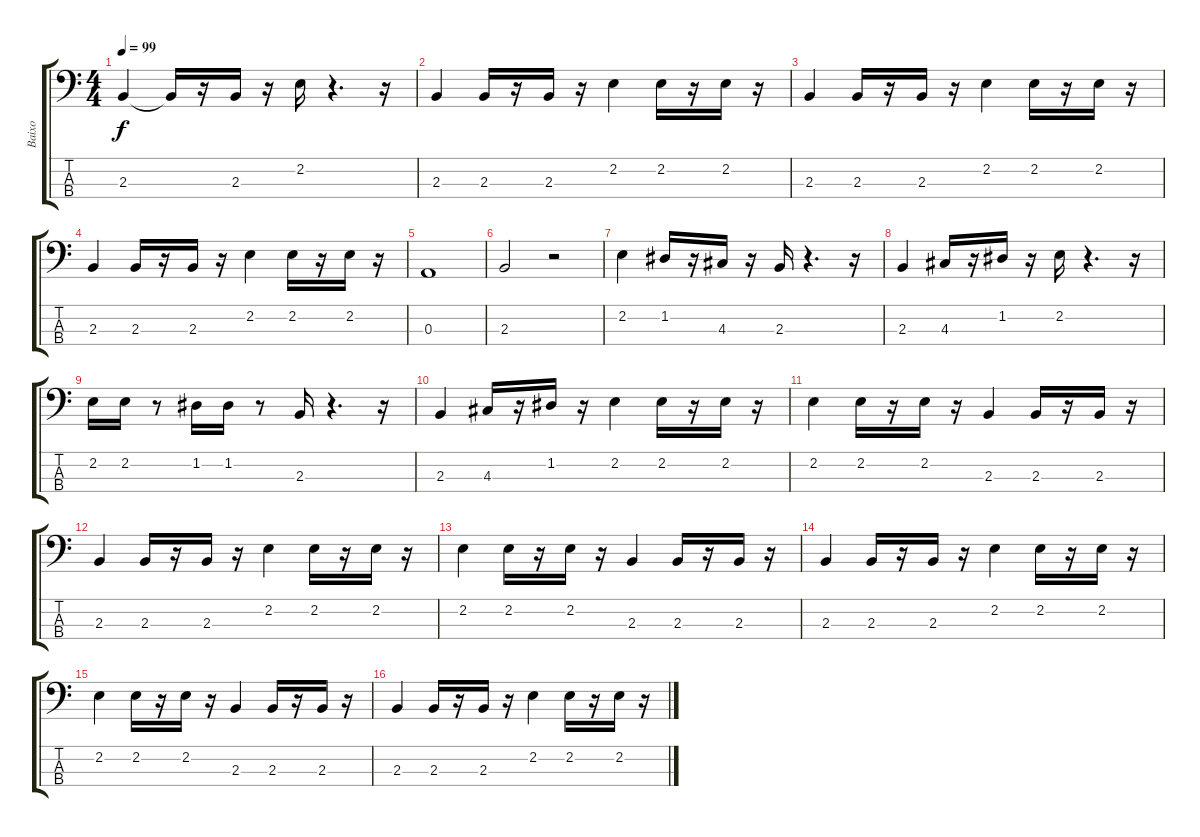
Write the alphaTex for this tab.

\track ("Baixo" "Baixo") {instrument electricbassfinger}
\staff {score tabs}
\tuning (G2 D2 A1 E1) {hide}
\ts (4 4)
\tempo 99
\clef f4
\ks c
2.3.4{dy f} 2.3{t}.16 r.16 2.3.16 r.16 2.2.16 r.4{d} r.16 |
2.3.4 2.3.16 r.16 2.3.16 r.16 2.2.4 2.2.16 r.16 2.2.16 r.16 |
2.3.4 2.3.16 r.16 2.3.16 r.16 2.2.4 2.2.16 r.16 2.2.16 r.16 |
2.3.4 2.3.16 r.16 2.3.16 r.16 2.2.4 2.2.16 r.16 2.2.16 r.16 |
0.3.1 |
2.3.2 r.2 |
2.2.4 1.2.16 r.16 4.3.16 r.16 2.3.16 r.4{d} r.16 |
2.3.4 4.3.16 r.16 1.2.16 r.16 2.2.16 r.4{d} r.16 |
2.2.16 2.2.16 r.8 1.2.16 1.2.16 r.8 2.3.16 r.4{d} r.16 |
2.3.4 4.3.16 r.16 1.2.16 r.16 2.2.4 2.2.16 r.16 2.2.16 r.16 |
2.2.4 2.2.16 r.16 2.2.16 r.16 2.3.4 2.3.16 r.16 2.3.16 r.16 |
2.3.4 2.3.16 r.16 2.3.16 r.16 2.2.4 2.2.16 r.16 2.2.16 r.16 |
2.2.4 2.2.16 r.16 2.2.16 r.16 2.3.4 2.3.16 r.16 2.3.16 r.16 |
2.3.4 2.3.16 r.16 2.3.16 r.16 2.2.4 2.2.16 r.16 2.2.16 r.16 |
2.2.4 2.2.16 r.16 2.2.16 r.16 2.3.4 2.3.16 r.16 2.3.16 r.16 |
2.3.4 2.3.16 r.16 2.3.16 r.16 2.2.4 2.2.16 r.16 2.2.16 r.16
